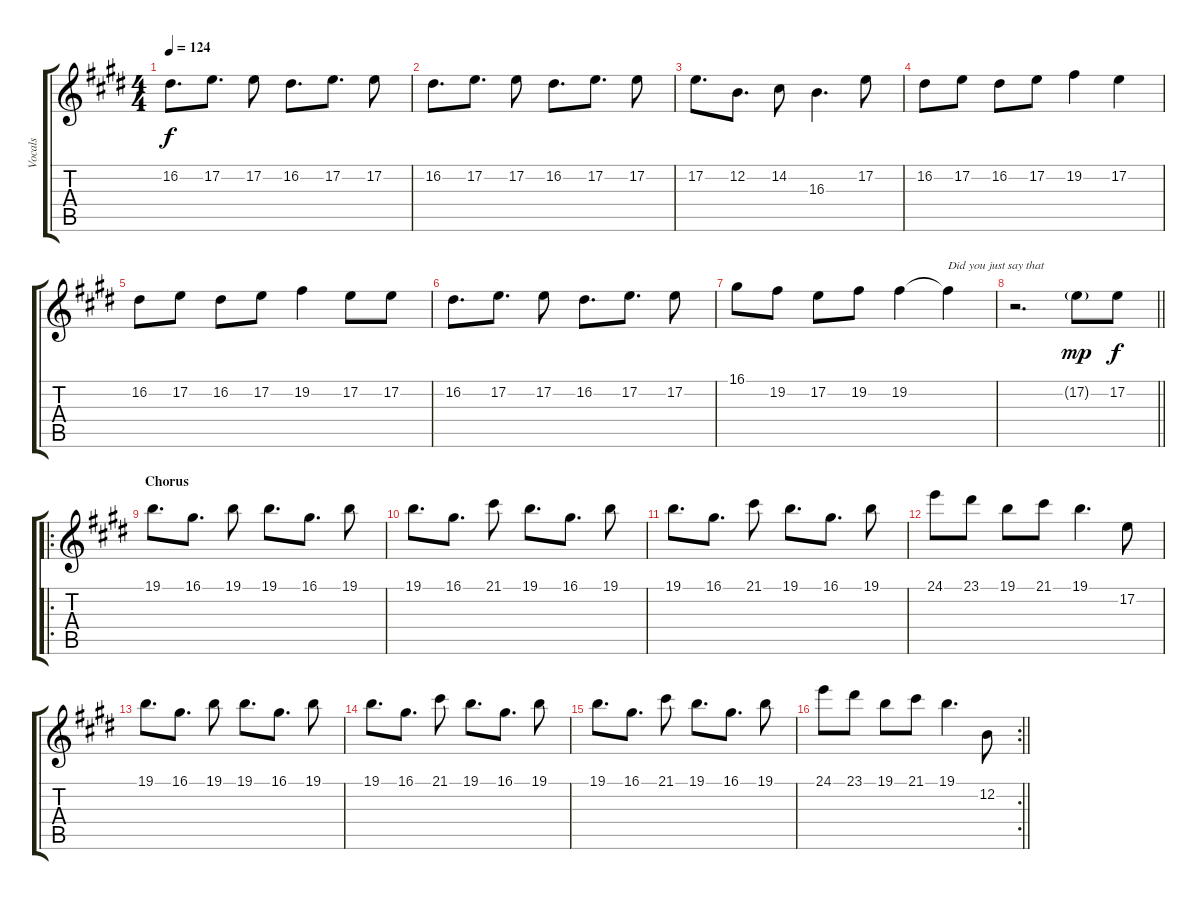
\track ("Vocals" "Vocals") {instrument flute}
\staff {score tabs}
\tuning (E4 B3 G3 D3 A2 E2) {hide}
\ts (4 4)
\tempo 124
\clef g2
\ks c#minor
16.2.8{d dy f} 17.2.8{d} 17.2.8 16.2.8{d} 17.2.8{d} 17.2.8 |
16.2.8{d} 17.2.8{d} 17.2.8 16.2.8{d} 17.2.8{d} 17.2.8 |
17.2.8{d} 12.2.8{d} 14.2.8 16.3.4{d} 17.2.8 |
16.2.8 17.2.8 16.2.8 17.2.8 19.2.4 17.2.4 |
16.2.8 17.2.8 16.2.8 17.2.8 19.2.4 17.2.8 17.2.8 |
16.2.8{d} 17.2.8{d} 17.2.8 16.2.8{d} 17.2.8{d} 17.2.8 |
16.1.8 19.2.8 17.2.8 19.2.8 19.2.4 19.2{t}.4{txt "Did you just say that"} |
\barLineRight lightlight
r.2{d} 17.2{g}.8{dy mp} 17.2.8{dy f} |
\ro
\section ("" "Chorus")
19.1.8{d} 16.1.8{d} 19.1.8 19.1.8{d} 16.1.8{d} 19.1.8 |
19.1.8{d} 16.1.8{d} 21.1.8 19.1.8{d} 16.1.8{d} 19.1.8 |
19.1.8{d} 16.1.8{d} 21.1.8 19.1.8{d} 16.1.8{d} 19.1.8 |
24.1.8 23.1.8 19.1.8 21.1.8 19.1.4{d} 17.2.8 |
19.1.8{d} 16.1.8{d} 19.1.8 19.1.8{d} 16.1.8{d} 19.1.8 |
19.1.8{d} 16.1.8{d} 21.1.8 19.1.8{d} 16.1.8{d} 19.1.8 |
19.1.8{d} 16.1.8{d} 21.1.8 19.1.8{d} 16.1.8{d} 19.1.8 |
\rc 2
\barLineRight lightlight
24.1.8 23.1.8 19.1.8 21.1.8 19.1.4{d} 12.2.8
